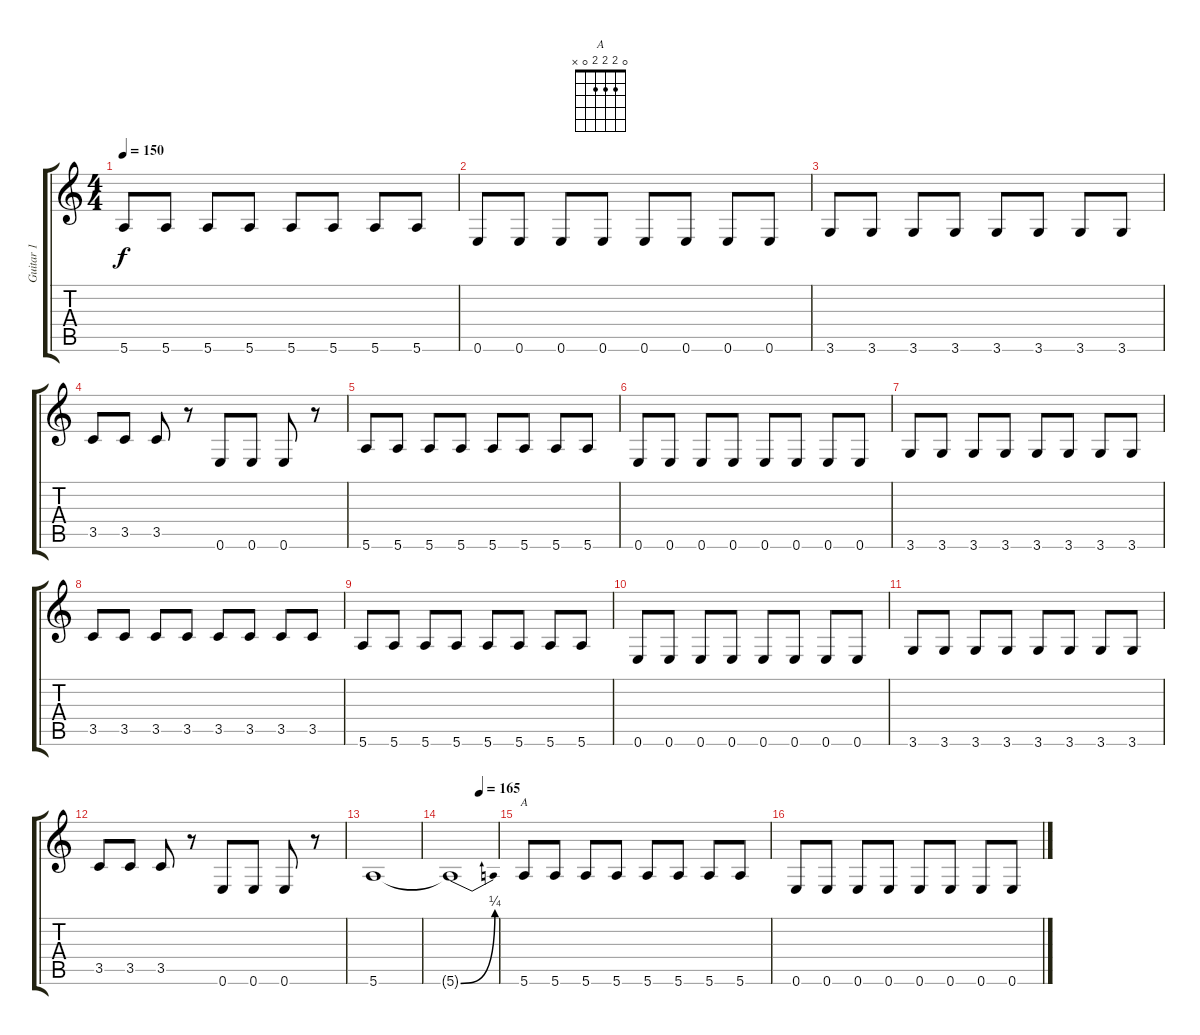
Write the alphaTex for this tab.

\track ("Guitar 1" "Guitar 1") {instrument distortionguitar}
\staff {score tabs}
\tuning (E4 B3 G3 D3 A2 E2) {hide}
\chord ("A" 0 2 2 2 0 x)
\ts (4 4)
\tempo 150
\clef g2
\ks c
5.6.8{dy f} 5.6.8 5.6.8 5.6.8 5.6.8 5.6.8 5.6.8 5.6.8 |
0.6.8 0.6.8 0.6.8 0.6.8 0.6.8 0.6.8 0.6.8 0.6.8 |
3.6.8 3.6.8 3.6.8 3.6.8 3.6.8 3.6.8 3.6.8 3.6.8 |
3.5.8 3.5.8 3.5.8 r.8 0.6.8 0.6.8 0.6.8 r.8 |
5.6.8 5.6.8 5.6.8 5.6.8 5.6.8 5.6.8 5.6.8 5.6.8 |
0.6.8 0.6.8 0.6.8 0.6.8 0.6.8 0.6.8 0.6.8 0.6.8 |
3.6.8 3.6.8 3.6.8 3.6.8 3.6.8 3.6.8 3.6.8 3.6.8 |
3.5.8 3.5.8 3.5.8 3.5.8 3.5.8 3.5.8 3.5.8 3.5.8 |
5.6.8 5.6.8 5.6.8 5.6.8 5.6.8 5.6.8 5.6.8 5.6.8 |
0.6.8 0.6.8 0.6.8 0.6.8 0.6.8 0.6.8 0.6.8 0.6.8 |
3.6.8 3.6.8 3.6.8 3.6.8 3.6.8 3.6.8 3.6.8 3.6.8 |
3.5.8 3.5.8 3.5.8 r.8 0.6.8 0.6.8 0.6.8 r.8 |
5.6.1 |
\tempo (165 0.625)
5.6{be (bend 0 0 60 1) t}.1 |
5.6.8{ch "A"} 5.6.8 5.6.8 5.6.8 5.6.8 5.6.8 5.6.8 5.6.8 |
0.6.8 0.6.8 0.6.8 0.6.8 0.6.8 0.6.8 0.6.8 0.6.8
